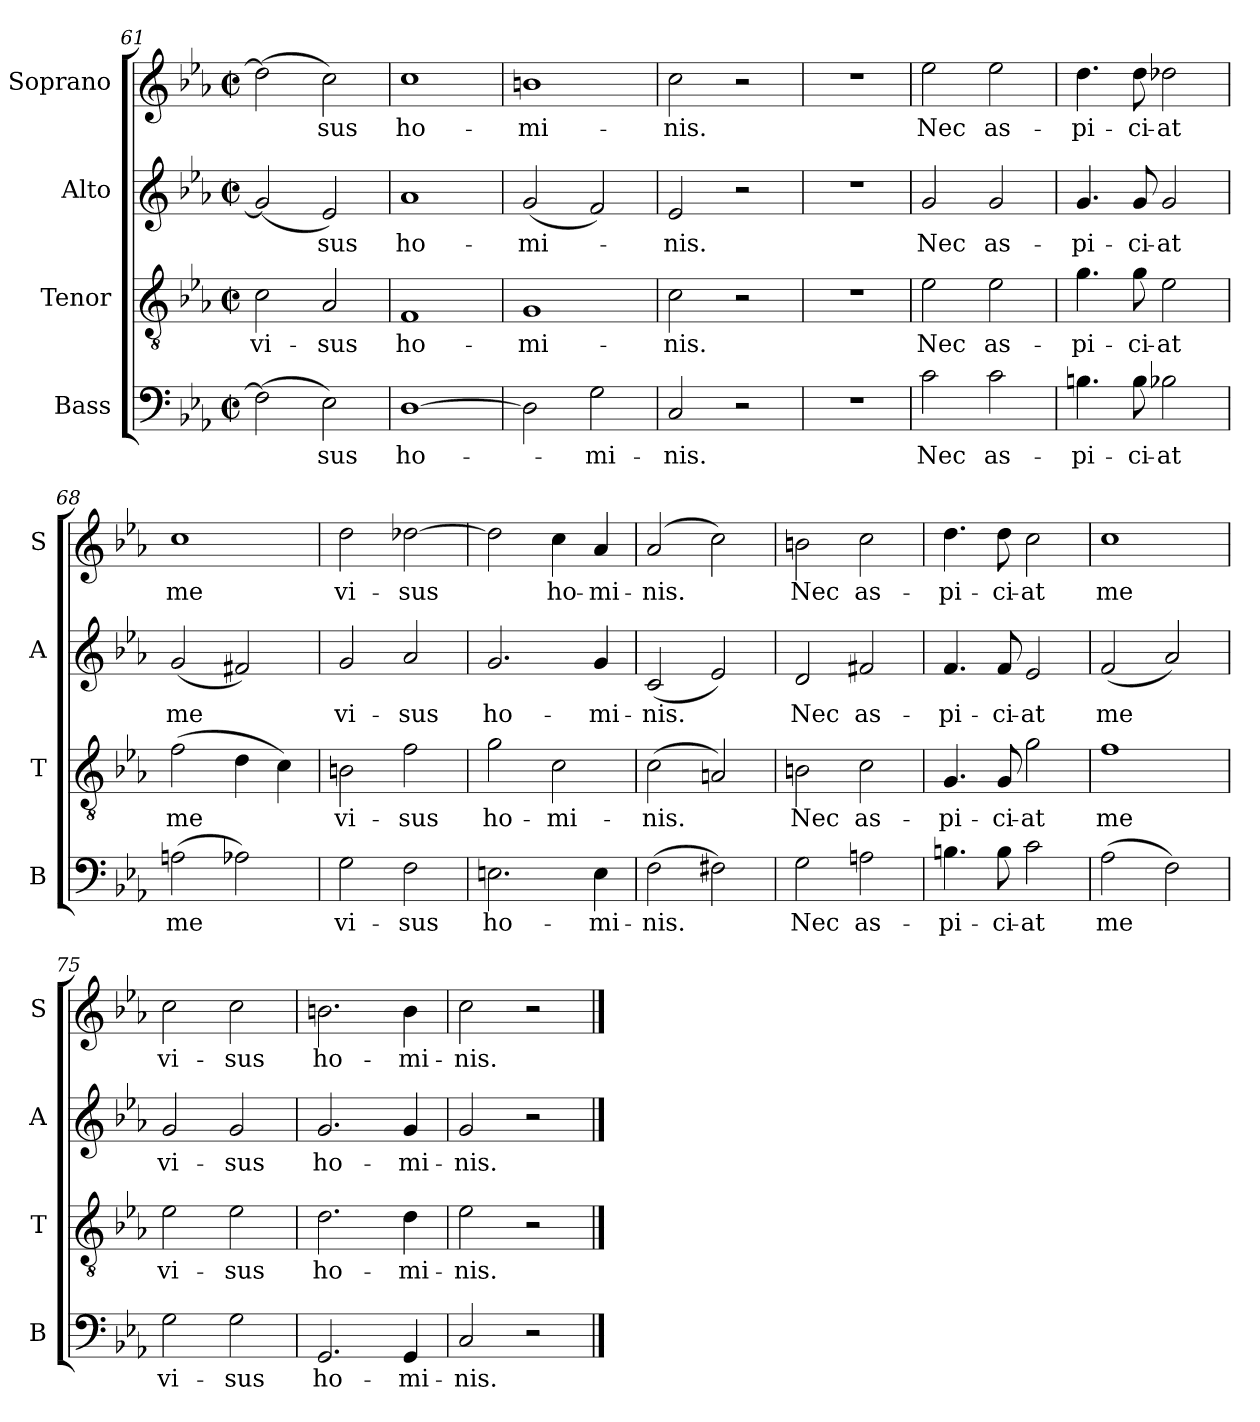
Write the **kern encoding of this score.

**kern	**text	**kern	**text	**kern	**text	**kern	**text
*part4	*part4	*part3	*part3	*part2	*part2	*part1	*part1
*staff4	*staff4	*staff3	*staff3	*staff2	*staff2	*staff1	*staff1
*I"Bass	*	*I"Tenor	*	*I"Alto	*	*I"Soprano	*
*I'B	*	*I'T	*	*I'A	*	*I'S	*
*clefF4	*	*clefGv2	*	*clefG2	*	*clefG2	*
*k[b-e-a-]	*	*k[b-e-a-]	*	*k[b-e-a-]	*	*k[b-e-a-]	*
*E-:	*	*E-:	*	*E-:	*	*E-:	*
*M2/2	*	*M2/2	*	*M2/2	*	*M2/2	*
*met(c|)	*	*met(c|)	*	*met(c|)	*	*met(c|)	*
=61	=61	=61	=61	=61	=61	=61	=61
!	!	!	!LO:LY:b	!	!	!	!
(>2F\]	.	2c\	vi-	(<2g/]	.	(>2dd\]	.
!	!LO:LY:b	!	!LO:LY:b	!	!LO:LY:b	!	!LO:LY:b
2E-\)	-sus	2A-/	-sus	2e-/)	-sus	2cc\)	-sus
=62	=62	=62	=62	=62	=62	=62	=62
!	!LO:LY:b	!	!LO:LY:b	!	!LO:LY:b	!	!LO:LY:b
[1D	ho-	1F	ho-	1a-	ho-	1cc	ho-
!!LO:LB:g=z
=63	=63	=63	=63	=63	=63	=63	=63
!	!	!	!LO:LY:b	!	!LO:LY:b	!	!LO:LY:b
2D\]	.	1G	-mi-	(<2g/	-mi-	1bn	-mi-
!	!LO:LY:b	!	!	!	!	!	!
2G\	-mi-	.	.	2f/)	.	.	.
=64	=64	=64	=64	=64	=64	=64	=64
!	!LO:LY:b	!	!LO:LY:b	!	!LO:LY:b	!	!LO:LY:b
2C/	-nis.	2c\	-nis.	2e-/	-nis.	2cc\	-nis.
2r	.	2r	.	2r	.	2r	.
=65	=65	=65	=65	=65	=65	=65	=65
1r	.	1r	.	1r	.	1r	.
=66	=66	=66	=66	=66	=66	=66	=66
!	!LO:LY:b	!	!LO:LY:b	!	!LO:LY:b	!	!LO:LY:b
2c\	Nec	2e-\	Nec	2g/	Nec	2ee-\	Nec
!	!LO:LY:b	!	!LO:LY:b	!	!LO:LY:b	!	!LO:LY:b
2c\	as-	2e-\	as-	2g/	as-	2ee-\	as-
=67	=67	=67	=67	=67	=67	=67	=67
!	!LO:LY:b	!	!LO:LY:b	!	!LO:LY:b	!	!LO:LY:b
4.Bn\	-pi-	4.g\	-pi-	4.g/	-pi-	4.dd\	-pi-
!	!LO:LY:b	!	!LO:LY:b	!	!LO:LY:b	!	!LO:LY:b
8B\	-ci-	8g\	-ci-	8g/	-ci-	8dd\	-ci-
!	!LO:LY:b	!	!LO:LY:b	!	!LO:LY:b	!	!LO:LY:b
2B-X\	-at	2e-\	-at	2g/	-at	2dd-X\	-at
=68	=68	=68	=68	=68	=68	=68	=68
!	!LO:LY:b	!	!LO:LY:b	!	!LO:LY:b	!	!LO:LY:b
(>2An\	me	(>2f\	me	(<2g/	me	1cc	me
2A-X\)	.	4d\	.	2f#X/)	.	.	.
.	.	4c\)	.	.	.	.	.
=69	=69	=69	=69	=69	=69	=69	=69
!	!LO:LY:b	!	!LO:LY:b	!	!LO:LY:b	!	!LO:LY:b
2G\	vi-	2Bn\	vi-	2g/	vi-	2dd\	vi-
!	!LO:LY:b	!	!LO:LY:b	!	!LO:LY:b	!	!LO:LY:b
2F\	-sus	2f\	-sus	2a-/	-sus	[2dd-X\	-sus
=70	=70	=70	=70	=70	=70	=70	=70
!	!LO:LY:b	!	!LO:LY:b	!	!LO:LY:b	!	!
2.En\	ho-	2g\	ho-	2.g/	ho-	2dd-\]	.
!	!	!	!LO:LY:b	!	!	!	!LO:LY:b
.	.	2c\	-mi-	.	.	4cc\	ho-
!	!LO:LY:b	!	!	!	!LO:LY:b	!	!LO:LY:b
4E\	-mi-	.	.	4g/	-mi-	4a-/	-mi-
!!LO:LB:g=z
=71	=71	=71	=71	=71	=71	=71	=71
!	!LO:LY:b	!	!LO:LY:b	!	!LO:LY:b	!	!LO:LY:b
(>2F\	-nis.	(>2c\	-nis.	(<2c/	-nis.	(>2a-/	-nis.
2F#X\)	.	2An/)	.	2e-/)	.	2cc\)	.
=72	=72	=72	=72	=72	=72	=72	=72
!	!LO:LY:b	!	!LO:LY:b	!	!LO:LY:b	!	!LO:LY:b
2G\	Nec	2Bn\	Nec	2d/	Nec	2bn\	Nec
!	!LO:LY:b	!	!LO:LY:b	!	!LO:LY:b	!	!LO:LY:b
2An\	as-	2c\	as-	2f#X/	as-	2cc\	as-
=73	=73	=73	=73	=73	=73	=73	=73
!	!LO:LY:b	!	!LO:LY:b	!	!LO:LY:b	!	!LO:LY:b
4.Bn\	-pi-	4.G/	-pi-	4.f/	-pi-	4.dd\	-pi-
!	!LO:LY:b	!	!LO:LY:b	!	!LO:LY:b	!	!LO:LY:b
8B\	-ci-	8G/	-ci-	8f/	-ci-	8dd\	-ci-
!	!LO:LY:b	!	!LO:LY:b	!	!LO:LY:b	!	!LO:LY:b
2c\	-at	2g\	-at	2e-/	-at	2cc\	-at
=74	=74	=74	=74	=74	=74	=74	=74
!	!LO:LY:b	!	!LO:LY:b	!	!LO:LY:b	!	!LO:LY:b
(>2A-\	me	1f	me	(<2f/	me	1cc	me
2F\)	.	.	.	2a-/)	.	.	.
=75	=75	=75	=75	=75	=75	=75	=75
!	!LO:LY:b	!	!LO:LY:b	!	!LO:LY:b	!	!LO:LY:b
2G\	vi-	2e-\	vi-	2g/	vi-	2cc\	vi-
!	!LO:LY:b	!	!LO:LY:b	!	!LO:LY:b	!	!LO:LY:b
2G\	-sus	2e-\	-sus	2g/	-sus	2cc\	-sus
=76	=76	=76	=76	=76	=76	=76	=76
!	!LO:LY:b	!	!LO:LY:b	!	!LO:LY:b	!	!LO:LY:b
2.GG/	ho-	2.d\	ho-	2.g/	ho-	2.bn\	ho-
!	!LO:LY:b	!	!LO:LY:b	!	!LO:LY:b	!	!LO:LY:b
4GG/	-mi-	4d\	-mi-	4g/	-mi-	4b\	-mi-
=77	=77	=77	=77	=77	=77	=77	=77
!	!LO:LY:b	!	!LO:LY:b	!	!LO:LY:b	!	!LO:LY:b
2C/	-nis.	2e-\	-nis.	2g/	-nis.	2cc\	-nis.
2r	.	2r	.	2r	.	2r	.
==	==	==	==	==	==	==	==
*-	*-	*-	*-	*-	*-	*-	*-
